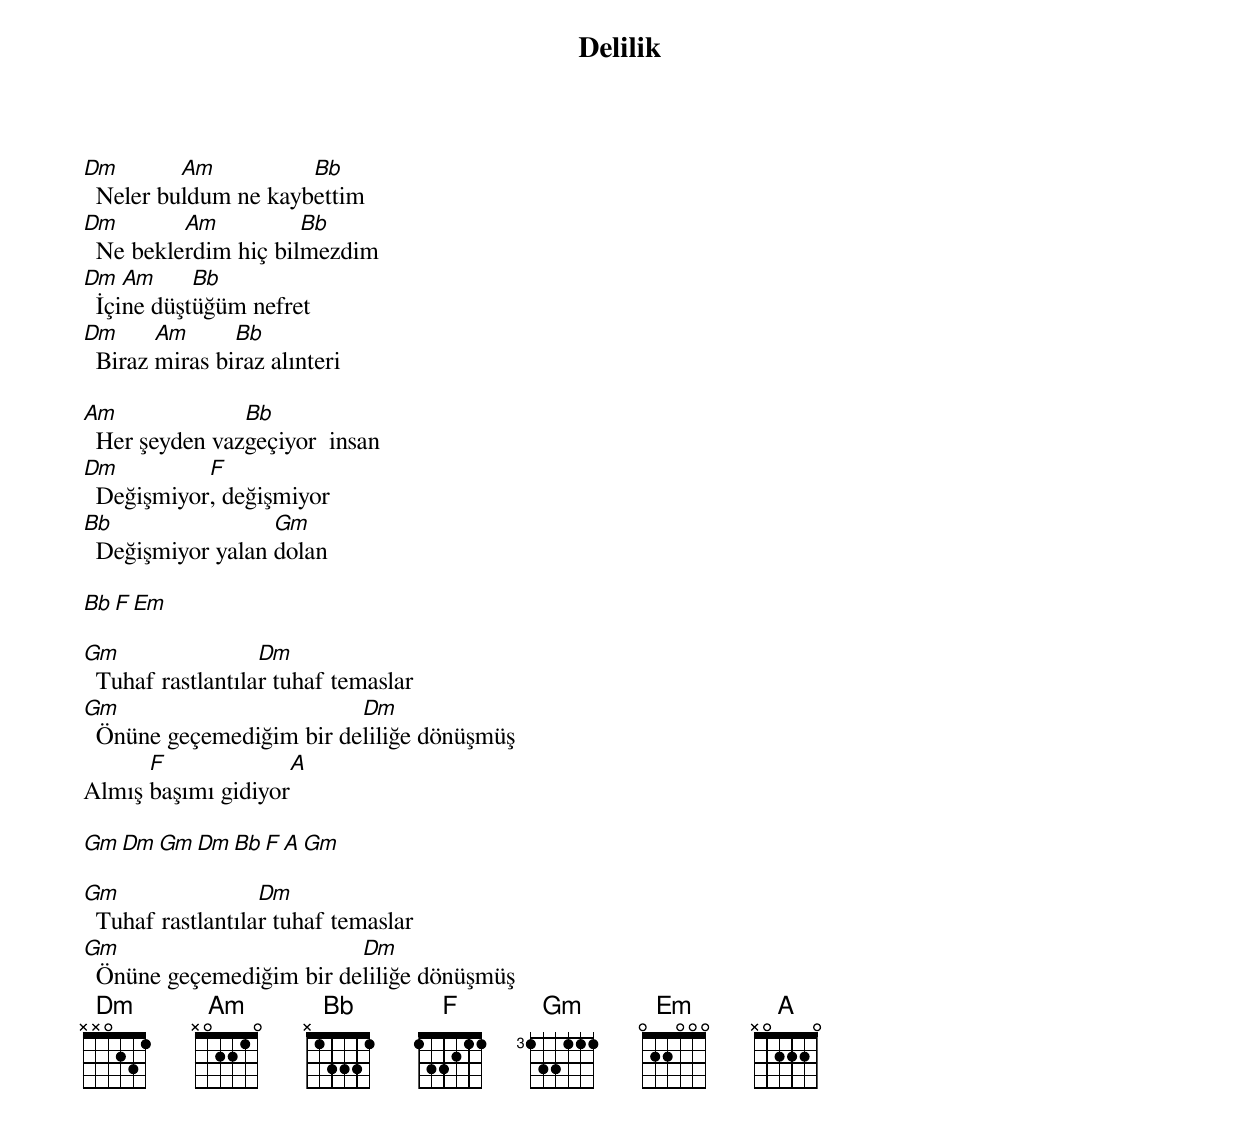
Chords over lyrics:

{title: Delilik}
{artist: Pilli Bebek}

Dm        Am          Bb
  Neler buldum ne kaybettim
Dm        Am          Bb
  Ne beklerdim hiç bilmezdim
Dm   Am     Bb
  İçine düştüğüm nefret
Dm      Am      Bb
  Biraz miras biraz alınteri

Am              Bb
  Her şeyden vazgeçiyor  insan
Dm          F
  Değişmiyor, değişmiyor
Bb                 Gm
  Değişmiyor yalan dolan

Bb F Em

Gm                 Dm
  Tuhaf rastlantılar tuhaf temaslar
Gm                        Dm
  Önüne geçemediğim bir deliliğe dönüşmüş
      F             A
Almış başımı gidiyor

Gm Dm Gm Dm Bb F A Gm

Gm                 Dm
  Tuhaf rastlantılar tuhaf temaslar
Gm                        Dm
  Önüne geçemediğim bir deliliğe dönüşmüş
